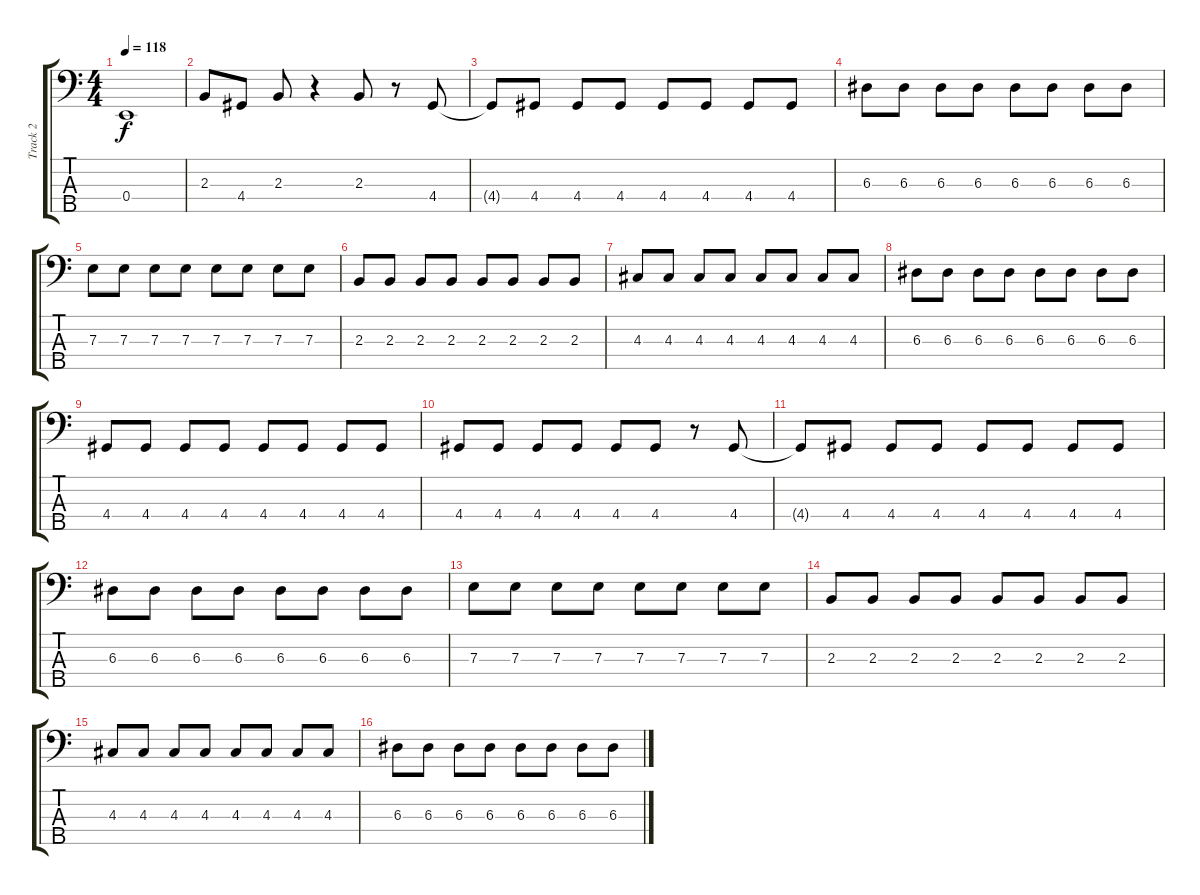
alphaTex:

\track ("Track 2" "Track 2") {instrument electricbassfinger}
\staff {score tabs}
\tuning (G2 D2 A1 E1 B0) {hide}
\ts (4 4)
\tempo 118
\clef f4
\ks c
0.4{t}.1{dy f} |
2.3.8 4.4.8 2.3.8 r.4 2.3.8 r.8 4.4.8 |
4.4{t}.8 4.4.8 4.4.8 4.4.8 4.4.8 4.4.8 4.4.8 4.4.8 |
6.3.8 6.3.8 6.3.8 6.3.8 6.3.8 6.3.8 6.3.8 6.3.8 |
7.3.8 7.3.8 7.3.8 7.3.8 7.3.8 7.3.8 7.3.8 7.3.8 |
2.3.8 2.3.8 2.3.8 2.3.8 2.3.8 2.3.8 2.3.8 2.3.8 |
4.3.8 4.3.8 4.3.8 4.3.8 4.3.8 4.3.8 4.3.8 4.3.8 |
6.3.8 6.3.8 6.3.8 6.3.8 6.3.8 6.3.8 6.3.8 6.3.8 |
4.4.8 4.4.8 4.4.8 4.4.8 4.4.8 4.4.8 4.4.8 4.4.8 |
4.4.8 4.4.8 4.4.8 4.4.8 4.4.8 4.4.8 r.8 4.4.8 |
4.4{t}.8 4.4.8 4.4.8 4.4.8 4.4.8 4.4.8 4.4.8 4.4.8 |
6.3.8 6.3.8 6.3.8 6.3.8 6.3.8 6.3.8 6.3.8 6.3.8 |
7.3.8 7.3.8 7.3.8 7.3.8 7.3.8 7.3.8 7.3.8 7.3.8 |
2.3.8 2.3.8 2.3.8 2.3.8 2.3.8 2.3.8 2.3.8 2.3.8 |
4.3.8 4.3.8 4.3.8 4.3.8 4.3.8 4.3.8 4.3.8 4.3.8 |
6.3.8 6.3.8 6.3.8 6.3.8 6.3.8 6.3.8 6.3.8 6.3.8
